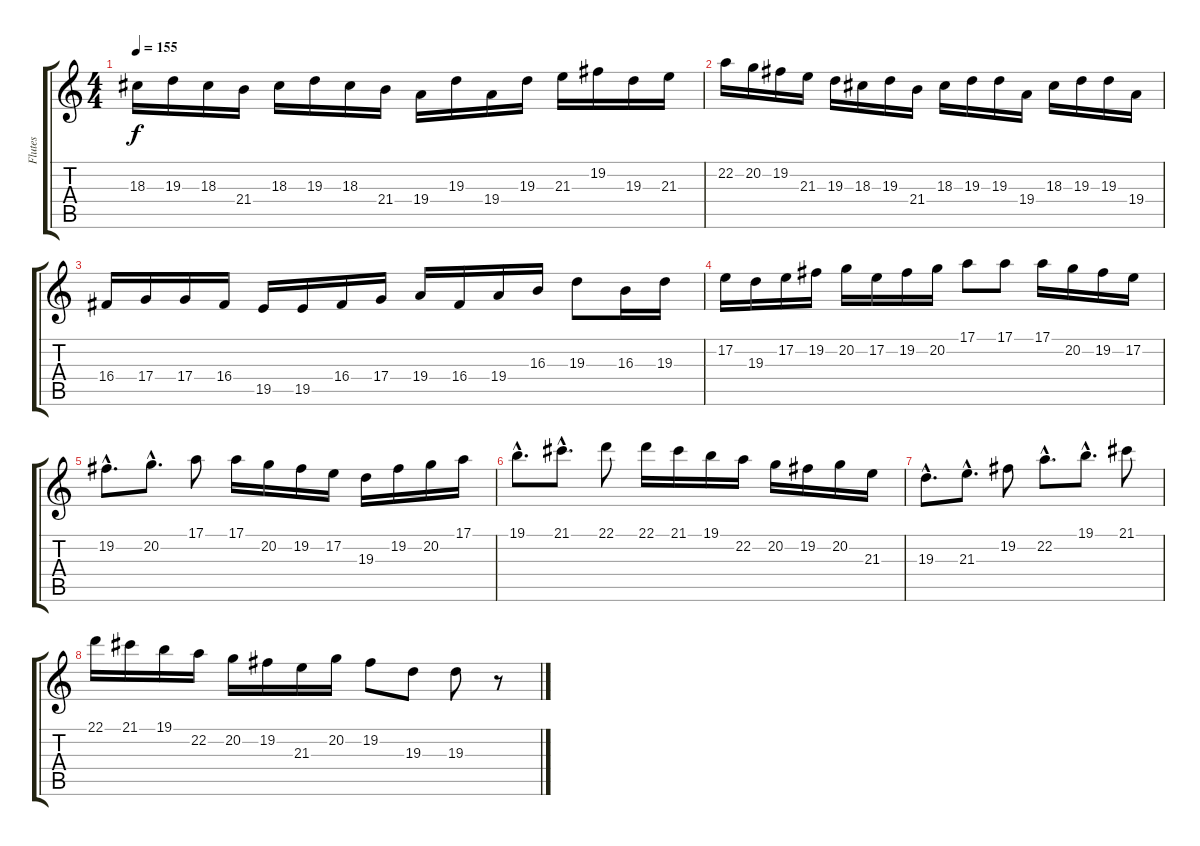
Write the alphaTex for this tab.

\track ("Flutes" "Flutes") {instrument flute}
\staff {score tabs}
\tuning (E4 B3 G3 D3 A2 E2) {hide}
\ts (4 4)
\tempo 155
\clef g2
\ks c
18.3.16{dy f} 19.3.16 18.3.16 21.4.16 18.3.16 19.3.16 18.3.16 21.4.16 19.4.16 19.3.16 19.4.16 19.3.16 21.3.16 19.2.16 19.3.16 21.3.16 |
22.2.16 20.2.16 19.2.16 21.3.16 19.3.16 18.3.16 19.3.16 21.4.16 18.3.16 19.3.16 19.3.16 19.4.16 18.3.16 19.3.16 19.3.16 19.4.16 |
16.4.16 17.4.16 17.4.16 16.4.16 19.5.16 19.5.16 16.4.16 17.4.16 19.4.16 16.4.16 19.4.16 16.3.16 19.3.8 16.3.16 19.3.16 |
17.2.16 19.3.16 17.2.16 19.2.16 20.2.16 17.2.16 19.2.16 20.2.16 17.1.8 17.1.8 17.1.16 20.2.16 19.2.16 17.2.16 |
19.2{hac}.8{d} 20.2{hac}.8{d} 17.1.8 17.1.16 20.2.16 19.2.16 17.2.16 19.3.16 19.2.16 20.2.16 17.1.16 |
19.1{hac}.8{d} 21.1{hac}.8{d} 22.1.8 22.1.16 21.1.16 19.1.16 22.2.16 20.2.16 19.2.16 20.2.16 21.3.16 |
19.3{hac}.8{d} 21.3{hac}.8{d} 19.2.8 22.2{hac}.8{d} 19.1{hac}.8{d} 21.1.8 |
22.1.16 21.1.16 19.1.16 22.2.16 20.2.16 19.2.16 21.3.16 20.2.16 19.2.8 19.3.8 19.3.8 r.8
